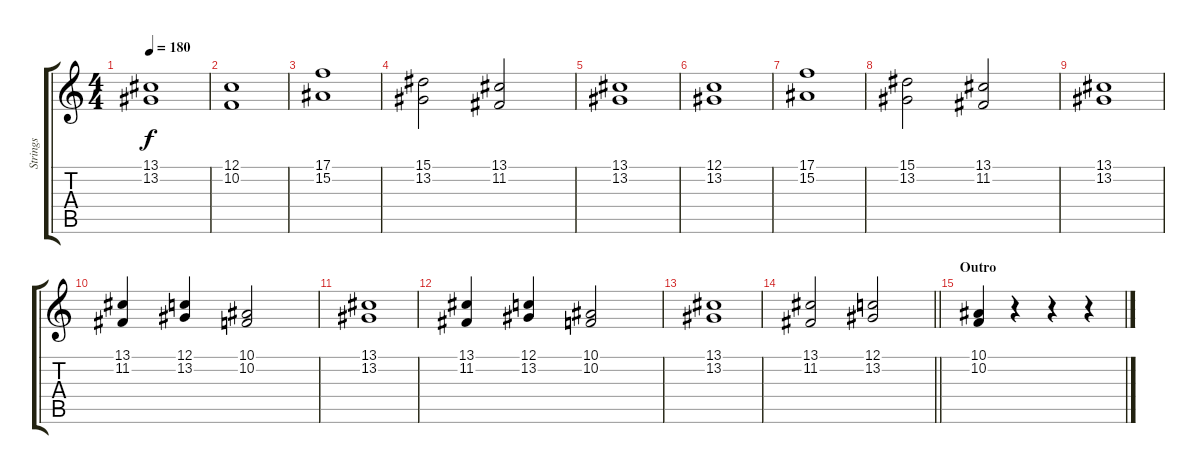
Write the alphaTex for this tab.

\track ("Strings" "Strings") {instrument stringensemble1}
\staff {score tabs}
\tuning (C4 G3 Eb3 Bb2 F2 C2) {hide}
\ts (4 4)
\tempo 180
\clef g2
\ks c
(13.1 13.2).1{dy f} |
(12.1 10.2).1 |
(17.1 15.2).1 |
(15.1 13.2).2 (13.1 11.2).2 |
(13.1 13.2).1 |
(12.1 13.2).1 |
(17.1 15.2).1 |
(15.1 13.2).2 (13.1 11.2).2 |
(13.1 13.2).1 |
(13.1 11.2).4 (12.1 13.2).4 (10.1 10.2).2 |
(13.1 13.2).1 |
(13.1 11.2).4 (12.1 13.2).4 (10.1 10.2).2 |
(13.1 13.2).1 |
\barLineRight lightlight
(13.1 11.2).2 (12.1 13.2).2 |
\section ("" "Outro")
(10.1 10.2).4 r.4 r.4 r.4
